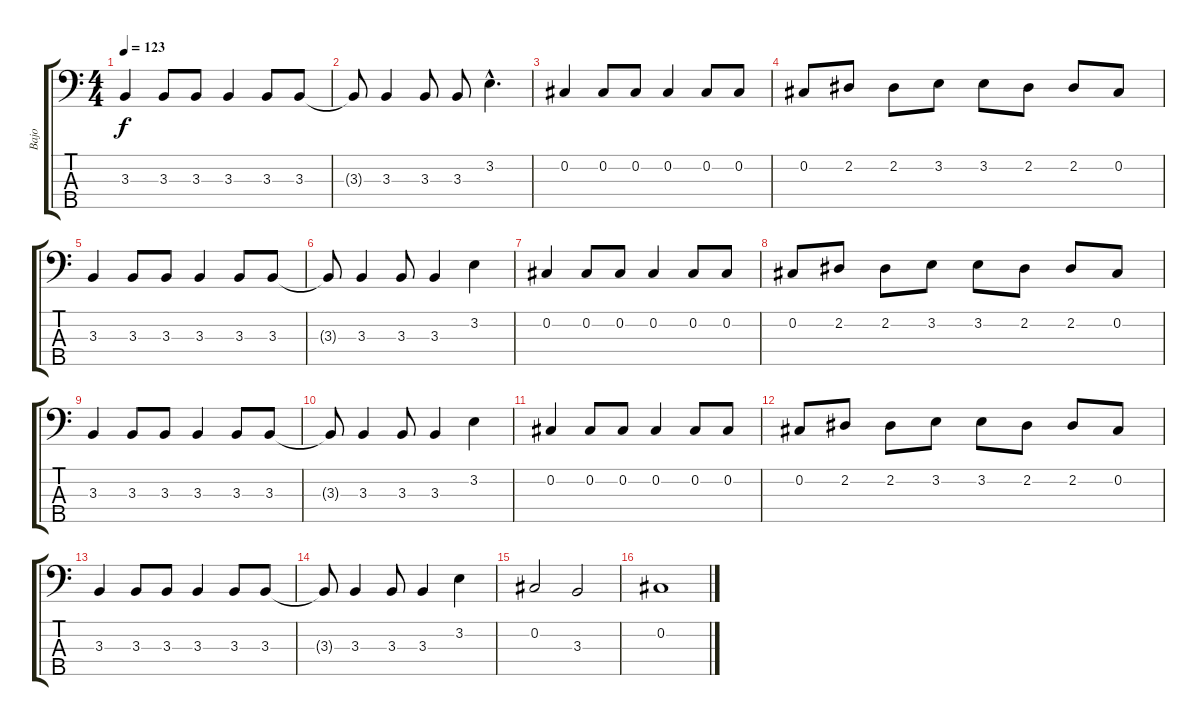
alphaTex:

\track ("Bajo" "Bajo") {instrument acousticbass}
\staff {score tabs}
\tuning (Gb2 Db2 Ab1 Eb1 Bb0) {hide}
\ts (4 4)
\tempo 123
\clef f4
\ks c
3.3.4{dy f} 3.3.8 3.3.8 3.3.4 3.3.8 3.3.8 |
3.3{t}.8 3.3.4 3.3.8 3.3.8 3.2{hac}.4{d} |
0.2.4 0.2.8 0.2.8 0.2.4 0.2.8 0.2.8 |
0.2.8 2.2.8 2.2.8 3.2.8 3.2.8 2.2.8 2.2.8 0.2.8 |
3.3.4 3.3.8 3.3.8 3.3.4 3.3.8 3.3.8 |
3.3{t}.8 3.3.4 3.3.8 3.3.4 3.2.4 |
0.2.4 0.2.8 0.2.8 0.2.4 0.2.8 0.2.8 |
0.2.8 2.2.8 2.2.8 3.2.8 3.2.8 2.2.8 2.2.8 0.2.8 |
3.3.4 3.3.8 3.3.8 3.3.4 3.3.8 3.3.8 |
3.3{t}.8 3.3.4 3.3.8 3.3.4 3.2.4 |
0.2.4 0.2.8 0.2.8 0.2.4 0.2.8 0.2.8 |
0.2.8 2.2.8 2.2.8 3.2.8 3.2.8 2.2.8 2.2.8 0.2.8 |
3.3.4 3.3.8 3.3.8 3.3.4 3.3.8 3.3.8 |
3.3{t}.8 3.3.4 3.3.8 3.3.4 3.2.4 |
0.2.2 3.3.2 |
0.2.1
